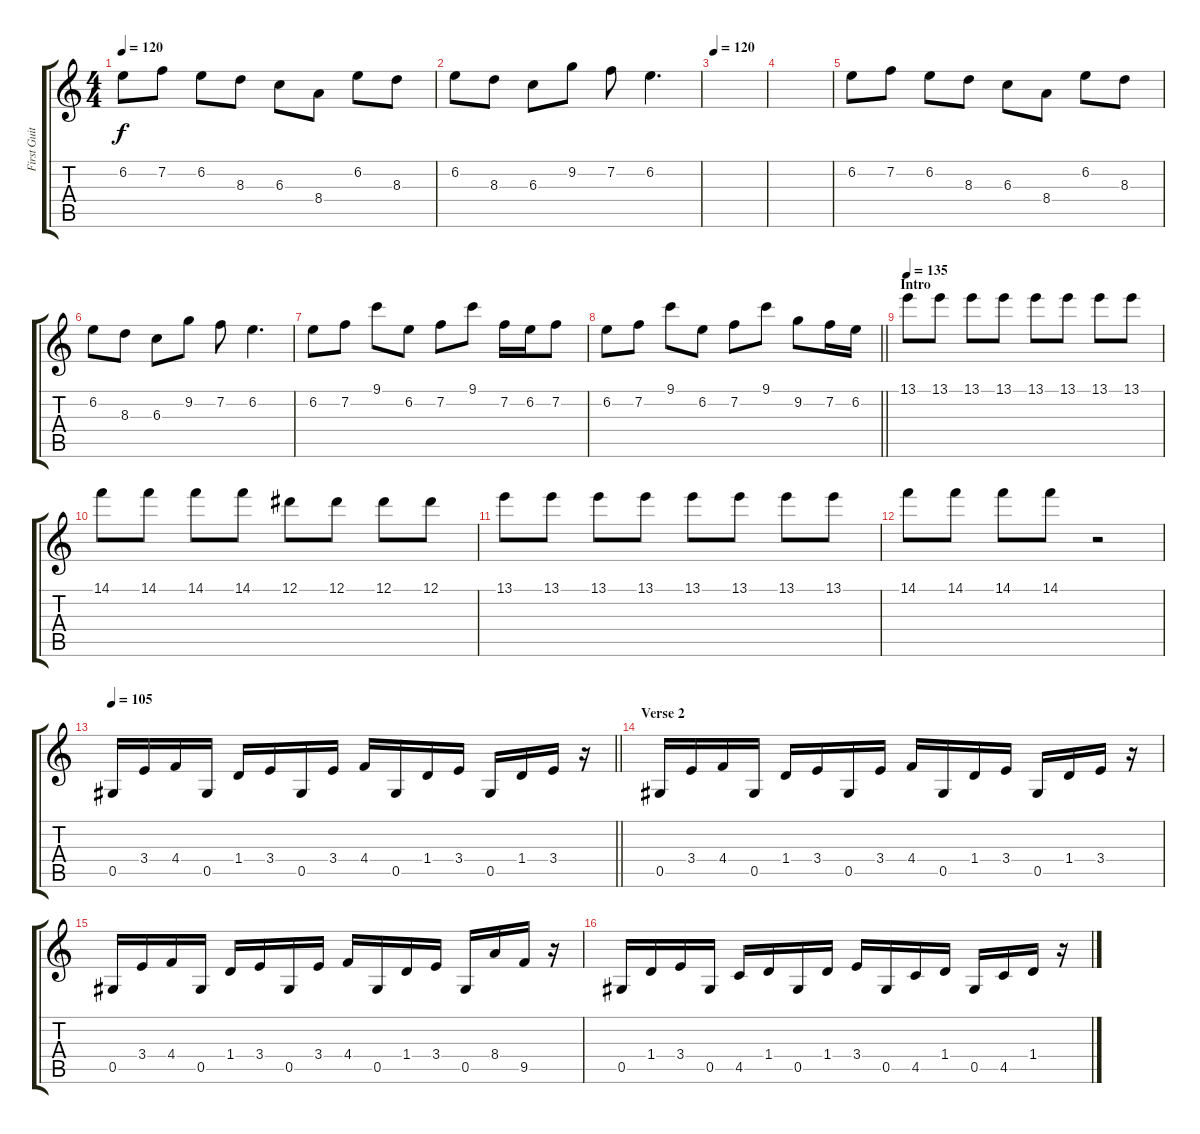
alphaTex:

\track ("First Guitar" "First Guit") {instrument overdrivenguitar}
\staff {score tabs}
\tuning (Eb4 Bb3 Gb3 Db3 Ab2 Eb2) {hide}
\ts (4 4)
\tempo 120
\clef g2
\ks c
6.2.8{dy f} 7.2.8 6.2.8 8.3.8 6.3.8 8.4.8 6.2.8 8.3.8 |
6.2.8 8.3.8 6.3.8 9.2.8 7.2.8 6.2.4{d} |
\tempo 120
|
|
6.2.8 7.2.8 6.2.8 8.3.8 6.3.8 8.4.8 6.2.8 8.3.8 |
6.2.8 8.3.8 6.3.8 9.2.8 7.2.8 6.2.4{d} |
6.2.8 7.2.8 9.1.8 6.2.8 7.2.8 9.1.8 7.2.16 6.2.16 7.2.8 |
\barLineRight lightlight
6.2.8 7.2.8 9.1.8 6.2.8 7.2.8 9.1.8 9.2.8 7.2.16 6.2.16 |
\section ("" "Intro")
\tempo 135
13.1.8{instrument overdrivenguitar} 13.1.8 13.1.8 13.1.8 13.1.8 13.1.8 13.1.8 13.1.8 |
14.1.8 14.1.8 14.1.8 14.1.8 12.1.8 12.1.8 12.1.8 12.1.8 |
13.1.8 13.1.8 13.1.8 13.1.8 13.1.8 13.1.8 13.1.8 13.1.8 |
14.1.8 14.1.8 14.1.8 14.1.8 r.2 |
\tempo 105
\barLineRight lightlight
0.5.16{instrument overdrivenguitar} 3.4.16 4.4.16 0.5.16 1.4.16 3.4.16 0.5.16 3.4.16 4.4.16 0.5.16 1.4.16 3.4.16 0.5.16 1.4.16 3.4.16 r.16 |
\section ("" "Verse 2")
0.5.16 3.4.16 4.4.16 0.5.16 1.4.16 3.4.16 0.5.16 3.4.16 4.4.16 0.5.16 1.4.16 3.4.16 0.5.16 1.4.16 3.4.16 r.16 |
0.5.16 3.4.16 4.4.16 0.5.16 1.4.16 3.4.16 0.5.16 3.4.16 4.4.16 0.5.16 1.4.16 3.4.16 0.5.16 8.4.16 9.5.16 r.16 |
0.5.16 1.4.16 3.4.16 0.5.16 4.5.16 1.4.16 0.5.16 1.4.16 3.4.16 0.5.16 4.5.16 1.4.16 0.5.16 4.5.16 1.4.16 r.16
